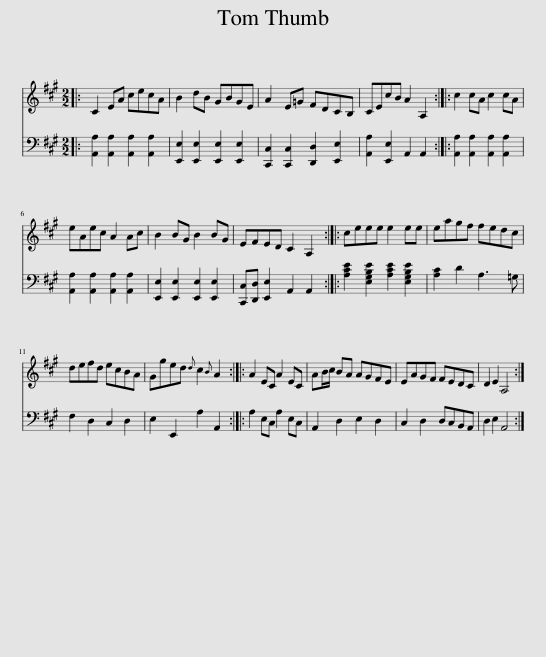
X:1
%%score 1 2
L:1/8
M:2/2
I:linebreak $
K:A
V:1 treble
V:2 bass
V:1
|: C2 EA cecA | B2 dB GBGE | A2 E=G FDCB, | CEcB A2 A,2 :: c2 cA c2 cA |$ %5
 eAec A2 Ac | B2 BG B2 BG | EFED C2 A,2 :: ceee e2 ee | eagf fedc |$ %10
 defd ecBA | Gged{d} c2{B} A2 :: A2 EC A2 EC | AB/c/ BA AGFE | EAGF FEDC | %15
 D2 E2 A,4 :| %16
V:2
|: [A,,A,]2 [A,,A,]2 [A,,A,]2 [A,,A,]2 | [E,,E,]2 [E,,E,]2 [E,,E,]2 [E,,E,]2 | [C,,C,]2 [C,,C,]2 [D,,D,]2 [E,,E,]2 | [A,,A,]2 [E,,E,]2 A,,2 A,,2 :: [A,,A,]2 [A,,A,]2 [A,,A,]2 [A,,A,]2 |$ %5
 [A,,A,]2 [A,,A,]2 [A,,A,]2 [A,,A,]2 | [E,,E,]2 [E,,E,]2 [E,,E,]2 [E,,E,]2 | [C,,C,][D,,D,] [E,,E,]2 A,,2 A,,2 :: [A,CE]2 [E,G,B,E]2 [A,CE]2 [E,G,B,E]2 | [A,C]2 D2 A,3 =G, |$ %10
 F,2 D,2 C,2 D,2 | E,2 E,,2 A,2 A,,2 :: A,2 E,C, A,2 E,C, | A,,2 D,2 E,2 D,2 | C,2 D,2 D,C,B,,A,, | %15
 D,2 E,2 A,,4 :| %16
